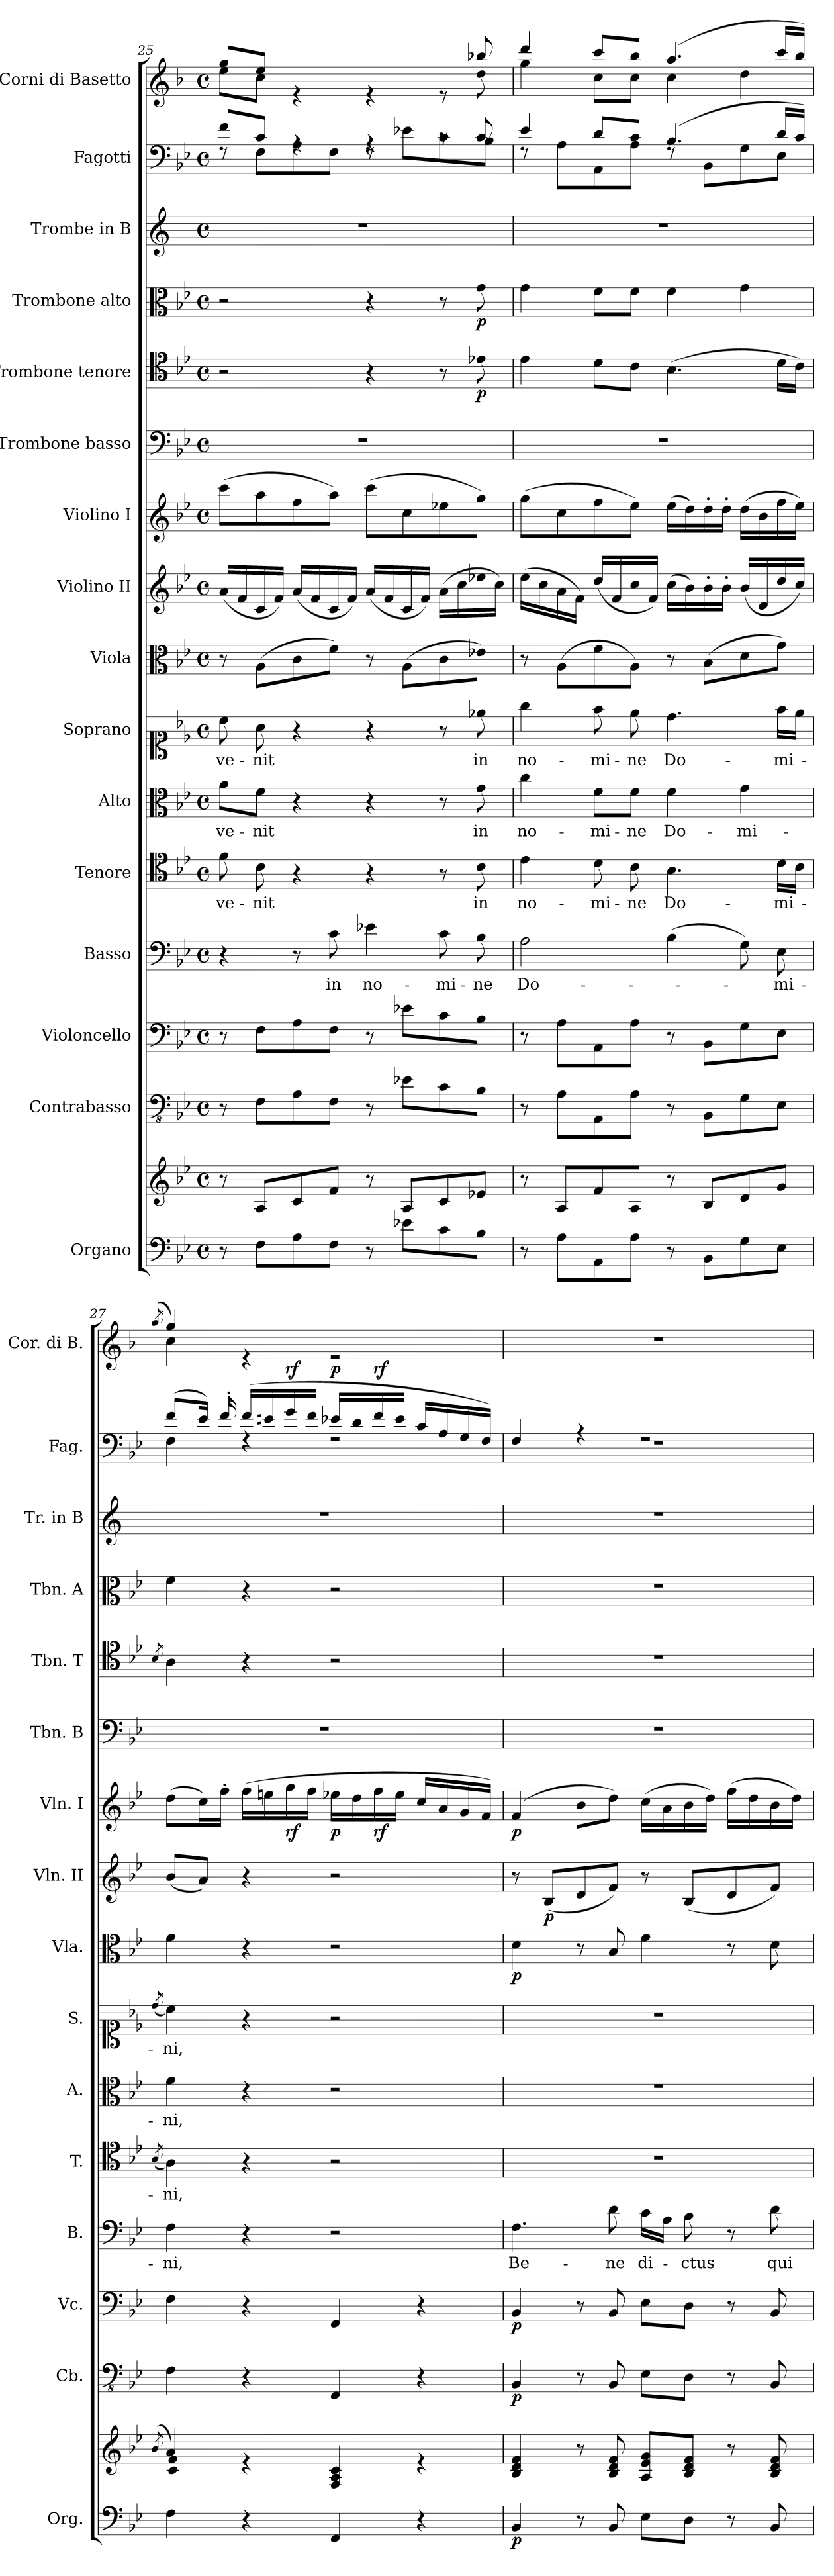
**kern	**kern	**dynam	**kern	**dynam	**kern	**dynam	**kern	**text	**dynam	**kern	**text	**kern	**text	**kern	**text	**kern	**dynam	**kern	**dynam	**kern	**dynam	**kern	**kern	**dynam	**kern	**dynam	**kern	**kern	**dynam	**kern	**text
*part16	*part16	*part16	*part15	*part15	*part14	*part14	*part13	*part13	*part13	*part12	*part12	*part11	*part11	*part10	*part10	*part9	*part9	*part8	*part8	*part7	*part7	*part6	*part5	*part5	*part4	*part4	*part3	*part2	*part2	*part1	*part1
*staff17	*staff16	*staff16/17	*staff15	*staff15	*staff14	*staff14	*staff13	*staff13	*staff13	*staff12	*staff12	*staff11	*staff11	*staff10	*staff10	*staff9	*staff9	*staff8	*staff8	*staff7	*staff7	*staff6	*staff5	*staff5	*staff4	*staff4	*staff3	*staff2	*staff2	*staff1	*staff1
*I"Organo	*	*	*I"Contrabasso	*	*I"Violoncello	*	*I"Basso	*	*	*I"Tenore	*	*I"Alto	*	*I"Soprano	*	*I"Viola	*	*I"Violino II	*	*I"Violino I	*	*I"Trombone basso	*I"Trombone tenore	*	*I"Trombone alto	*	*I"Trombe in B	*I"Fagotti	*	*I"Corni di Basetto	*
*I'Org.	*	*	*I'Cb.	*	*I'Vc.	*	*I'B.	*	*	*I'T.	*	*I'A.	*	*I'S.	*	*I'Vla.	*	*I'Vln. II	*	*I'Vln. I	*	*I'Tbn. B	*I'Tbn. T	*	*I'Tbn. A	*	*I'Tr. in B	*I'Fag.	*	*I'Cor. di B.	*
!!LO:PB:g=z
*clefF4	*clefG2	*	*clefFv4	*	*clefF4	*	*clefF4	*	*	*clefC4	*	*clefC3	*	*clefC1	*	*clefC3	*	*clefG2	*	*clefG2	*	*clefF4	*clefC4	*	*clefC3	*	*clefG2	*clefF4	*	*clefG2	*
*	*	*	*	*	*	*	*	*	*	*	*	*	*	*	*	*	*	*	*	*	*	*	*	*	*	*	*ITrd1c2	*	*	*ITrd4c7	*
*k[b-e-]	*k[b-e-]	*	*k[b-e-]	*	*k[b-e-]	*	*k[b-e-]	*	*	*k[b-e-]	*	*k[b-e-]	*	*k[b-e-]	*	*k[b-e-]	*	*k[b-e-]	*	*k[b-e-]	*	*k[b-e-]	*k[b-e-]	*	*k[b-e-]	*	*k[b-e-]	*k[b-e-]	*	*k[b-e-]	*
*M4/4	*M4/4	*	*M4/4	*	*M4/4	*	*M4/4	*	*	*M4/4	*	*M4/4	*	*M4/4	*	*M4/4	*	*M4/4	*	*M4/4	*	*M4/4	*M4/4	*	*M4/4	*	*M4/4	*M4/4	*	*M4/4	*
*met(c)	*met(c)	*	*met(c)	*	*met(c)	*	*met(c)	*	*	*met(c)	*	*met(c)	*	*met(c)	*	*met(c)	*	*met(c)	*	*met(c)	*	*met(c)	*met(c)	*	*met(c)	*	*met(c)	*met(c)	*	*met(c)	*
=25	=25	=25	=25	=25	=25	=25	=25	=25	=25	=25	=25	=25	=25	=25	=25	=25	=25	=25	=25	=25	=25	=25	=25	=25	=25	=25	=25	=25	=25	=25	=25
!	!	!	!	!	!	!	!	!	!	!	!LO:LY:b	!	!LO:LY:b	!	!LO:LY:b	!	!	!	!	!	!	!	!	!	!	!	!	!	!	!	!
*	*	*	*	*	*	*	*	*	*	*	*	*	*	*	*	*	*	*	*	*	*	*	*	*	*	*	*	*^	*	*^	*
8r	8r	.	8r	.	8r	.	4r	.	.	8f\	ve-	8a\L	ve-	8cc\	ve-	8r	.	(<16a/LL	.	(>8ccc\L	.	1r	2r	.	2r	.	1r	8f/L	8rF	.	8cc/L	8a\L	.
.	.	.	.	.	.	.	.	.	.	.	.	.	.	.	.	.	.	16f/	.	.	.	.	.	.	.	.	.	.	.	.	.	.	.
!	!	!	!	!	!	!	!	!	!	!	!LO:LY:b	!	!LO:LY:b	!	!LO:LY:b	!	!	!	!	!	!	!	!	!	!	!	!	!	!	!	!	!	!
8F\L	8A/L	.	8FF\L	.	8F\L	.	.	.	.	8c\	-nit	8f\J	-nit	8a\	-nit	(>8A\L	.	16c/	.	8aa\	.	.	.	.	.	.	.	8c/J	8F\L	.	8a/J	8f\J	.
.	.	.	.	.	.	.	.	.	.	.	.	.	.	.	.	.	.	16f/JJ)	.	.	.	.	.	.	.	.	.	.	.	.	.	.	.
8A\	8c/	.	8AA\	.	8A\	.	8r	.	.	4r	.	4r	.	4r	.	8c\	.	(<16a/LL	.	8ff\	.	.	.	.	.	.	.	4rA	8A\	.	4re	8ryy	.
.	.	.	.	.	.	.	.	.	.	.	.	.	.	.	.	.	.	16f/	.	.	.	.	.	.	.	.	.	.	.	.	.	.	.
*	*	*	*	*	*	*	*	*	*	*	*	*	*	*	*	*	*	*	*	*	*	*	*	*	*	*	*	*	*	*	*v	*v	*
!	!	!	!	!	!	!	!	!LO:LY:b	!	!	!	!	!	!	!	!	!	!	!	!	!	!	!	!	!	!	!	!	!	!	!	!
8F\J	8f/J	.	8FF\J	.	8F\J	.	8c\	in	.	.	.	.	.	.	.	8f\J)	.	16c/	.	8aa\J)	.	.	.	.	.	.	.	.	8F\J	.	.	.
.	.	.	.	.	.	.	.	.	.	.	.	.	.	.	.	.	.	16f/JJ)	.	.	.	.	.	.	.	.	.	.	.	.	.	.
!	!	!	!	!	!	!	!	!LO:LY:b	!	!	!	!	!	!	!	!	!	!	!	!	!	!	!	!	!	!	!	!	!	!	!	!
8r	8r	.	8r	.	8r	.	4e-X\	no-	.	4r	.	4r	.	4r	.	8r	.	(<16a/LL	.	(>8ccc\L	.	.	4r	.	4r	.	.	4rA	8rF	.	4re	.
.	.	.	.	.	.	.	.	.	.	.	.	.	.	.	.	.	.	16f/	.	.	.	.	.	.	.	.	.	.	.	.	.	.
8e-X\L	8A/L	.	8E-X\L	.	8e-X\L	.	.	.	.	.	.	.	.	.	.	(>8A\L	.	16c/	.	8cc\	.	.	.	.	.	.	.	.	8e-X\L	.	.	.
.	.	.	.	.	.	.	.	.	.	.	.	.	.	.	.	.	.	16f/JJ)	.	.	.	.	.	.	.	.	.	.	.	.	.	.
!	!	!	!	!	!	!	!	!LO:LY:b	!	!	!	!	!	!	!	!	!	!	!	!	!	!	!	!	!	!	!	!	!	!	!	!
8c\	8c/	.	8C\	.	8c\	.	8c\	-mi-	.	8r	.	8r	.	8r	.	8c\	.	(>16a\LL	.	8ee-X\	.	.	8r	.	8r	.	.	8rc	8c\	.	8re	.
.	.	.	.	.	.	.	.	.	.	.	.	.	.	.	.	.	.	16cc\	.	.	.	.	.	.	.	.	.	.	.	.	.	.
!	!	!	!	!	!	!	!	!LO:LY:b	!	!	!LO:LY:b	!	!LO:LY:b	!	!LO:LY:b	!	!	!	!	!	!	!	!	!LO:DY:b	!	!LO:DY:b	!	!	!	!	!	!
*	*	*	*	*	*	*	*	*	*	*	*	*	*	*	*	*	*	*	*	*	*	*	*	*	*	*	*	*	*	*	*^	*
8B-\J	8e-X/J	.	8BB-\J	.	8B-\J	.	8B-\	-ne	.	8c\	in	8g\	in	8ee-X\	in	8e-X\J)	.	16ee-X\	.	8gg\J)	.	.	8e-X\	p	8g\	p	.	8c/	8B-\J	.	8ee-X/	8g\	.
.	.	.	.	.	.	.	.	.	.	.	.	.	.	.	.	.	.	16cc\JJ)	.	.	.	.	.	.	.	.	.	.	.	.	.	.	.
=26	=26	=26	=26	=26	=26	=26	=26	=26	=26	=26	=26	=26	=26	=26	=26	=26	=26	=26	=26	=26	=26	=26	=26	=26	=26	=26	=26	=26	=26	=26	=26	=26	=26
!	!	!	!	!	!	!	!	!LO:LY:b	!	!	!LO:LY:b	!	!LO:LY:b	!	!LO:LY:b	!	!	!	!	!	!	!	!	!	!	!	!	!	!	!	!	!	!
8r	8r	.	8r	.	8r	.	2A\	Do-	.	4e-\	no-	4cc\	no-	4gg\	no-	8r	.	(>16ee-\LL	.	(>8gg\L	.	1r	4e-\	.	4g\	.	1r	4e-/	8rF	.	4gg/	4cc\	.
.	.	.	.	.	.	.	.	.	.	.	.	.	.	.	.	.	.	16cc\	.	.	.	.	.	.	.	.	.	.	.	.	.	.	.
8A\L	8A/L	.	8AA\L	.	8A\L	.	.	.	.	.	.	.	.	.	.	(>8A\L	.	16a\	.	8cc\	.	.	.	.	.	.	.	.	8A\L	.	.	.	.
.	.	.	.	.	.	.	.	.	.	.	.	.	.	.	.	.	.	16f\JJ)	.	.	.	.	.	.	.	.	.	.	.	.	.	.	.
!	!	!	!	!	!	!	!	!	!	!	!LO:LY:b	!	!LO:LY:b	!	!LO:LY:b	!	!	!	!	!	!	!	!	!	!	!	!	!	!	!	!	!	!
8AA\	8f/	.	8AAA\	.	8AA\	.	.	.	.	8d\	-mi-	8f\L	-mi-	8ff\	-mi-	8f\	.	(<16dd/LL	.	8ff\	.	.	8d\L	.	8f\L	.	.	8d/L	8AA\	.	8ff/L	8f\L	.
.	.	.	.	.	.	.	.	.	.	.	.	.	.	.	.	.	.	16f/	.	.	.	.	.	.	.	.	.	.	.	.	.	.	.
!	!	!	!	!	!	!	!	!	!	!	!LO:LY:b	!	!LO:LY:b	!	!LO:LY:b	!	!	!	!	!	!	!	!	!	!	!	!	!	!	!	!	!	!
8A\J	8A/J	.	8AA\J	.	8A\J	.	.	.	.	8c\	-ne	8f\J	-ne	8ee-\	-ne	8A\J)	.	16cc/	.	8ee-\J)	.	.	8c\J	.	8f\J	.	.	8c/J	8A\J	.	8ee-/J	8f\J	.
.	.	.	.	.	.	.	.	.	.	.	.	.	.	.	.	.	.	16f/JJ)	.	.	.	.	.	.	.	.	.	.	.	.	.	.	.
!	!	!	!	!	!	!	!	!	!	!	!LO:LY:b	!	!LO:LY:b	!	!LO:LY:b	!	!	!	!	!	!	!	!	!	!	!	!	!	!	!	!	!	!
8r	8r	.	8r	.	8r	.	(>4B-\	.	.	4.B-\	Do-	4f\	Do-	4.dd\	Do-	8r	.	(>16cc\LL	.	(>16ee-\LL	.	.	(>4.B-\	.	4f\	.	.	(>4.B-/	8rF	.	(>4.dd/	4f\	.
.	.	.	.	.	.	.	.	.	.	.	.	.	.	.	.	.	.	16b-\)	.	16dd\)	.	.	.	.	.	.	.	.	.	.	.	.	.
8BB-\L	8B-/L	.	8BBB-\L	.	8BB-\L	.	.	.	.	.	.	.	.	.	.	(>8B-\L	.	16b-'\	.	16dd'\	.	.	.	.	.	.	.	.	8BB-\L	.	.	.	.
.	.	.	.	.	.	.	.	.	.	.	.	.	.	.	.	.	.	16b-'\JJ	.	16dd'\JJ	.	.	.	.	.	.	.	.	.	.	.	.	.
!	!	!	!	!	!	!	!	!	!	!	!	!	!LO:LY:b	!	!	!	!	!	!	!	!	!	!	!	!	!	!	!	!	!	!	!	!
8G\	8d/	.	8GG\	.	8G\	.	8G\)	.	.	.	.	4g\	-mi-	.	.	8d\	.	(<16b-/LL	.	(>16dd\LL	.	.	.	.	4g\	.	.	.	8G\	.	.	4g\	.
.	.	.	.	.	.	.	.	.	.	.	.	.	.	.	.	.	.	16d/	.	16b-\	.	.	.	.	.	.	.	.	.	.	.	.	.
!	!	!	!	!	!	!	!	!LO:LY:b	!	!	!LO:LY:b	!	!	!	!LO:LY:b	!	!	!	!	!	!	!	!	!	!	!	!	!	!	!	!	!	!
8E-\J	8g/J	.	8EE-\J	.	8E-\J	.	8E-\	-mi-	.	16d\LL	-mi-	.	.	16ff\LL	-mi-	8g\J)	.	16dd/	.	16ff\	.	.	16d\LL	.	.	.	.	16d/LL	8E-\J	.	16ff/LL	.	.
.	.	.	.	.	.	.	.	.	.	16c\JJ	.	.	.	16ee-\JJ	.	.	.	16cc/JJ)	.	16ee-\JJ)	.	.	16c\JJ)	.	.	.	.	16c/JJ)	.	.	16ee-/JJ)	.	.
=27	=27	=27	=27	=27	=27	=27	=27	=27	=27	=27	=27	=27	=27	=27	=27	=27	=27	=27	=27	=27	=27	=27	=27	=27	=27	=27	=27	=27	=27	=27	=27	=27	=27
.	(<8qb-/	.	.	.	.	.	.	.	.	(<8qB-/	.	.	.	(<8qdd/	.	.	.	.	.	.	.	.	8qB-/	.	.	.	.	.	.	.	(<8qdd/	.	.
*	*^	*	*	*	*	*	*	*	*	*	*	*	*	*	*	*	*	*	*	*	*	*	*	*	*	*	*	*	*	*	*	*	*
!	!	!	!	!	!	!	!	!	!LO:LY:b	!	!	!LO:LY:b	!	!LO:LY:b	!	!LO:LY:b	!	!	!	!	!	!	!	!	!	!	!	!	!	!	!	!	!	!LO:LY:b
4F\	4a/)	4c/ 4f/	.	4FF\	.	4F\	.	4F\	-ni,	.	4A\)	-ni,	4f\	-ni,	4cc\)	-ni,	4f\	.	(<8b-/L	.	(>8dd\L	.	1r	4A\	.	4f\	.	1r	(>8f/L	4F\	.	4cc/)	4f\	.
.	.	.	.	.	.	.	.	.	.	.	.	.	.	.	.	.	.	.	8a/J)	.	16cc\L)	.	.	.	.	.	.	.	16e-/Jk)	.	.	.	.	.
.	.	.	.	.	.	.	.	.	.	.	.	.	.	.	.	.	.	.	.	.	16ff'\JJ	.	.	.	.	.	.	.	16f'/	.	.	.	.	.
4r	4re	2.ryy	.	4r	.	4r	.	4r	.	.	4r	.	4r	.	4r	.	4r	.	4r	.	(>16ff\LL	.	.	4r	.	4r	.	.	(>16f/LL	4rF	.	4re	2.ryy	.
.	.	.	.	.	.	.	.	.	.	.	.	.	.	.	.	.	.	.	.	.	16een\	.	.	.	.	.	.	.	16en/	.	.	.	.	.
!	!	!	!	!	!	!	!	!	!	!	!	!	!	!	!	!	!	!	!	!	!	!LO:DY:b	!	!	!	!	!	!	!	!	!LO:DY:a	!	!	!
.	.	.	.	.	.	.	.	.	.	.	.	.	.	.	.	.	.	.	.	.	16gg\	rf	.	.	.	.	.	.	16g/	.	rf	.	.	.
.	.	.	.	.	.	.	.	.	.	.	.	.	.	.	.	.	.	.	.	.	16ff\JJ	.	.	.	.	.	.	.	16f/JJ	.	.	.	.	.
!	!	!	!	!	!	!	!	!	!	!	!	!	!	!	!	!	!	!	!	!	!	!LO:DY:b	!	!	!	!	!	!	!	!	!LO:DY:a	!	!	!
4FF/	4F/ 4A/ 4c/	.	.	4FFF/	.	4FF/	.	2r	.	.	2r	.	2r	.	2r	.	2r	.	2r	.	16ee-X\LL	p	.	2r	.	2r	.	.	16e-X/LL	2rF	p	2re	.	.
.	.	.	.	.	.	.	.	.	.	.	.	.	.	.	.	.	.	.	.	.	16dd\	.	.	.	.	.	.	.	16d/	.	.	.	.	.
!	!	!	!	!	!	!	!	!	!	!	!	!	!	!	!	!	!	!	!	!	!	!LO:DY:b	!	!	!	!	!	!	!	!	!LO:DY:a	!	!	!
.	.	.	.	.	.	.	.	.	.	.	.	.	.	.	.	.	.	.	.	.	16ff\	rf	.	.	.	.	.	.	16f/	.	rf	.	.	.
.	.	.	.	.	.	.	.	.	.	.	.	.	.	.	.	.	.	.	.	.	16ee-\JJ	.	.	.	.	.	.	.	16e-/JJ	.	.	.	.	.
4r	4re	.	.	4r	.	4r	.	.	.	.	.	.	.	.	.	.	.	.	.	.	16cc/LL	.	.	.	.	.	.	.	16c/LL	.	.	.	.	.
.	.	.	.	.	.	.	.	.	.	.	.	.	.	.	.	.	.	.	.	.	16a/	.	.	.	.	.	.	.	16A/	.	.	.	.	.
.	.	.	.	.	.	.	.	.	.	.	.	.	.	.	.	.	.	.	.	.	16g/	.	.	.	.	.	.	.	16G/	.	.	.	.	.
.	.	.	.	.	.	.	.	.	.	.	.	.	.	.	.	.	.	.	.	.	16f/JJ)	.	.	.	.	.	.	.	16F/JJ)	.	.	.	.	.
*	*v	*v	*	*	*	*	*	*	*	*	*	*	*	*	*	*	*	*	*	*	*	*	*	*	*	*	*	*	*	*	*	*v	*v	*
=28	=28	=28	=28	=28	=28	=28	=28	=28	=28	=28	=28	=28	=28	=28	=28	=28	=28	=28	=28	=28	=28	=28	=28	=28	=28	=28	=28	=28	=28	=28	=28	=28
!	!	!LO:DY:b=2	!	!LO:DY:b	!	!LO:DY:b	!	!LO:LY:b	!LO:DY:a	!	!	!	!	!	!	!	!LO:DY:b	!	!	!	!LO:DY:b	!	!	!	!	!	!	!	!	!	!	!
4BB-/	4B-/ 4d/ 4f/	p	4BBB-/	p	4BB-/	p	4.F\	Be-	other-dynamics	1r	.	1r	.	1r	.	4d\	p	8r	.	(>4f/	p	1r	1r	.	1r	.	1r	4F/	1rF	.	1r	.
!	!	!	!	!	!	!	!	!	!	!	!	!	!	!	!	!	!	!	!LO:DY:b	!	!	!	!	!	!	!	!	!	!	!	!	!
.	.	.	.	.	.	.	.	.	.	.	.	.	.	.	.	.	.	(<8B-/L	p	.	.	.	.	.	.	.	.	.	.	.	.	.
8r	8r	.	8r	.	8r	.	.	.	.	.	.	.	.	.	.	8r	.	8d/	.	8b-\L	.	.	.	.	.	.	.	4r	.	.	.	.
!	!	!	!	!	!	!	!	!LO:LY:b	!	!	!	!	!	!	!	!	!	!	!	!	!	!	!	!	!	!	!	!	!	!	!	!
8BB-/	8B-/ 8d/ 8f/	.	8BBB-/	.	8BB-/	.	8d\	-ne	.	.	.	.	.	.	.	8B-/	.	8f/J)	.	8dd\J)	.	.	.	.	.	.	.	.	.	.	.	.
!	!	!	!	!	!	!	!	!LO:LY:b	!	!	!	!	!	!	!	!	!	!	!	!	!	!	!	!	!	!	!	!	!	!	!	!
8E-\L	8A/ 8e-/ 8g/L	.	8EE-\L	.	8E-\L	.	16c\LL	di-	.	.	.	.	.	.	.	4f\	.	8r	.	(>16cc\LL	.	.	.	.	.	.	.	2r	.	.	.	.
.	.	.	.	.	.	.	16A\JJ	.	.	.	.	.	.	.	.	.	.	.	.	16a\	.	.	.	.	.	.	.	.	.	.	.	.
!	!	!	!	!	!	!	!	!LO:LY:b	!	!	!	!	!	!	!	!	!	!	!	!	!	!	!	!	!	!	!	!	!	!	!	!
8D\J	8B-/ 8d/ 8f/J	.	8DD\J	.	8D\J	.	8B-\	-ctus	.	.	.	.	.	.	.	.	.	(<8B-/L	.	16b-\	.	.	.	.	.	.	.	.	.	.	.	.
.	.	.	.	.	.	.	.	.	.	.	.	.	.	.	.	.	.	.	.	16dd\JJ)	.	.	.	.	.	.	.	.	.	.	.	.
8r	8r	.	8r	.	8r	.	8r	.	.	.	.	.	.	.	.	8r	.	8d/	.	(>16ff\LL	.	.	.	.	.	.	.	.	.	.	.	.
.	.	.	.	.	.	.	.	.	.	.	.	.	.	.	.	.	.	.	.	16dd\	.	.	.	.	.	.	.	.	.	.	.	.
!	!	!	!	!	!	!	!	!LO:LY:b	!	!	!	!	!	!	!	!	!	!	!	!	!	!	!	!	!	!	!	!	!	!	!	!
8BB-/	8B-/ 8d/ 8f/	.	8BBB-/	.	8BB-/	.	8d\	qui	.	.	.	.	.	.	.	8d\	.	8f/J)	.	16b-\	.	.	.	.	.	.	.	.	.	.	.	.
.	.	.	.	.	.	.	.	.	.	.	.	.	.	.	.	.	.	.	.	16dd\JJ)	.	.	.	.	.	.	.	.	.	.	.	.
*	*	*	*	*	*	*	*	*	*	*	*	*	*	*	*	*	*	*	*	*	*	*	*	*	*	*	*	*v	*v	*	*	*
=	=	=	=	=	=	=	=	=	=	=	=	=	=	=	=	=	=	=	=	=	=	=	=	=	=	=	=	=	=	=	=
*-	*-	*-	*-	*-	*-	*-	*-	*-	*-	*-	*-	*-	*-	*-	*-	*-	*-	*-	*-	*-	*-	*-	*-	*-	*-	*-	*-	*-	*-	*-	*-
